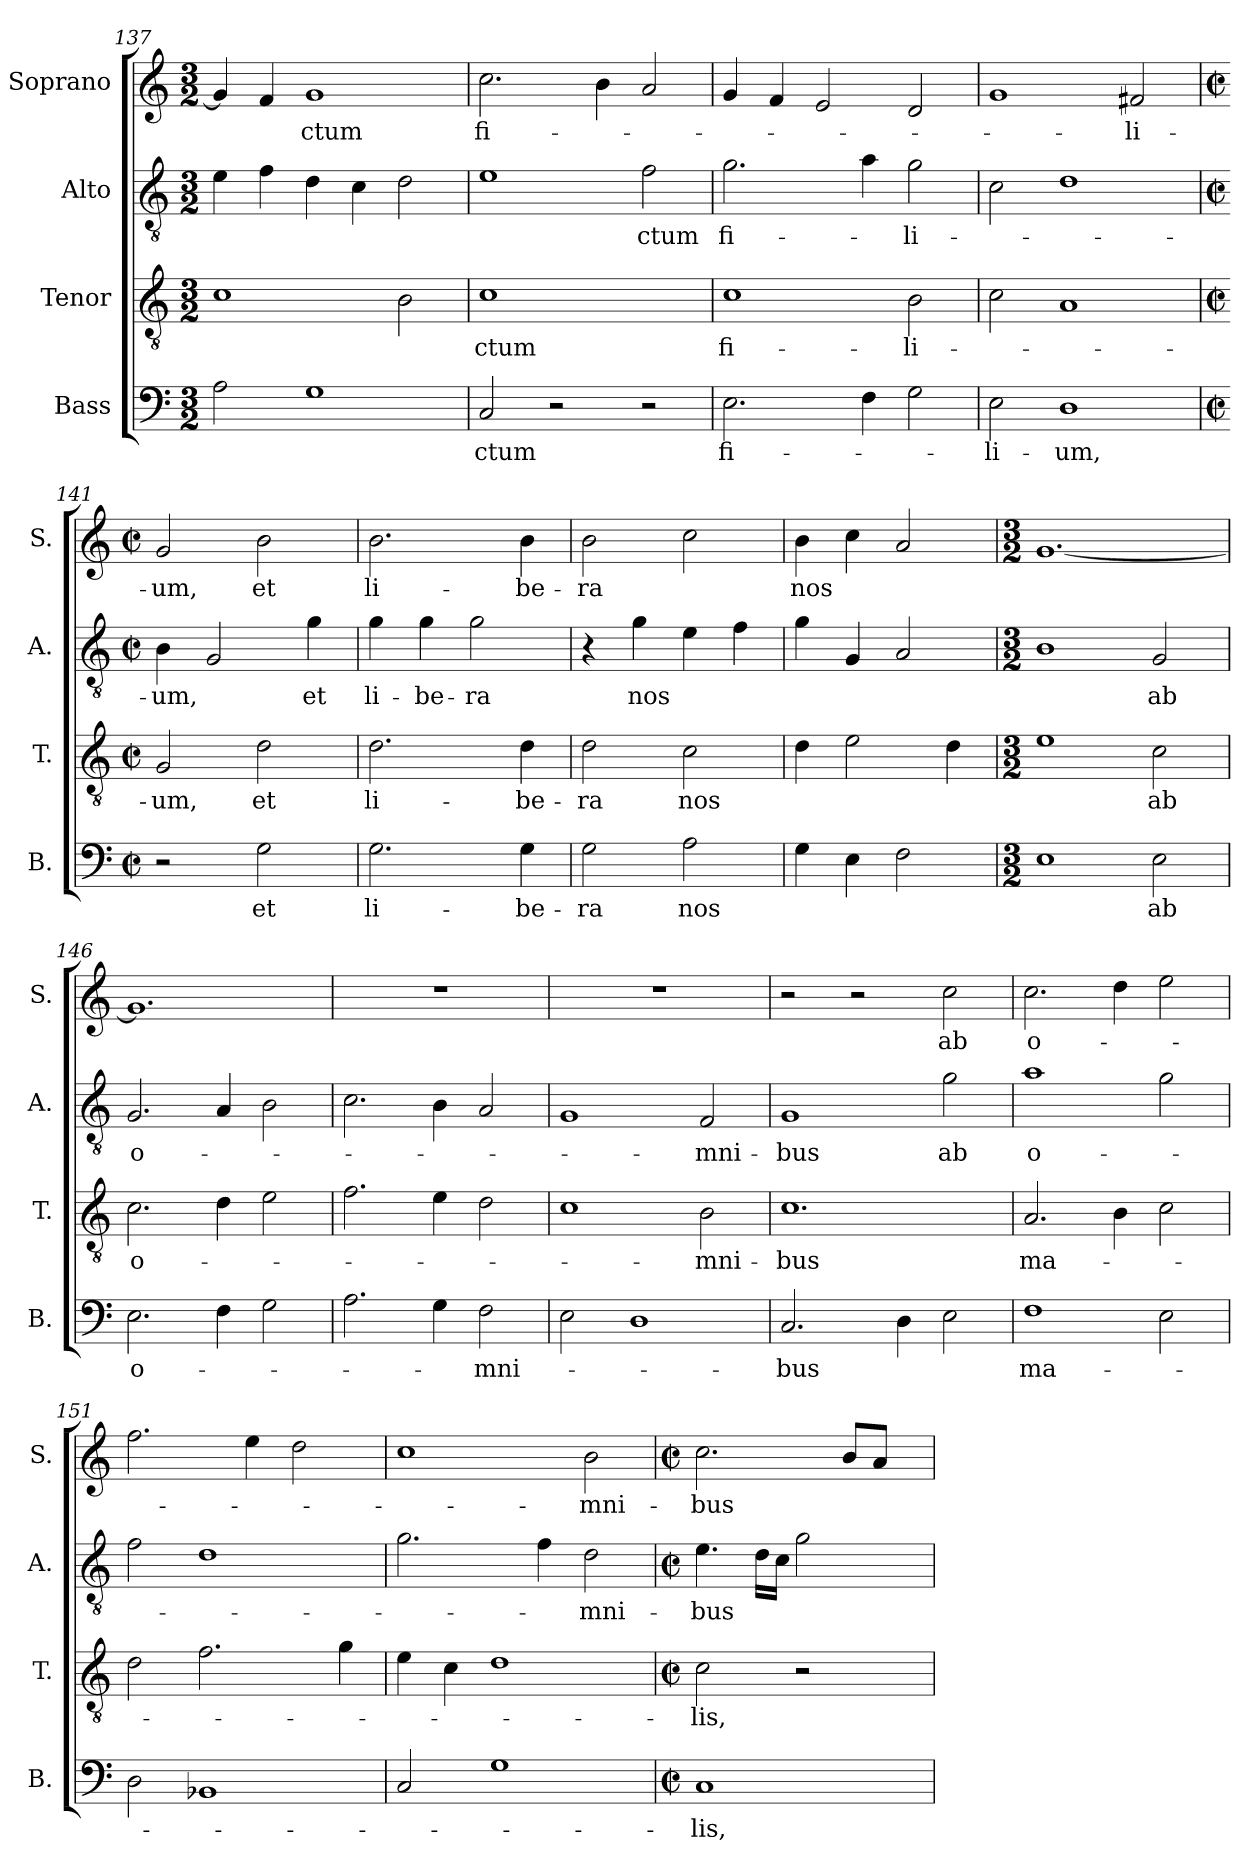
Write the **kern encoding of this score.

**kern	**text	**kern	**text	**kern	**text	**kern	**text
*part4	*part4	*part3	*part3	*part2	*part2	*part1	*part1
*staff4	*staff4	*staff3	*staff3	*staff2	*staff2	*staff1	*staff1
*I"Bass	*	*I"Tenor	*	*I"Alto	*	*I"Soprano	*
*I'B.	*	*I'T.	*	*I'A.	*	*I'S.	*
!!LO:LB:g=z
*clefF4	*	*clefGv2	*	*clefGv2	*	*clefG2	*
*k[]	*	*k[]	*	*k[]	*	*k[]	*
*C:	*	*C:	*	*C:	*	*C:	*
*M3/2	*	*M3/2	*	*M3/2	*	*M3/2	*
=137	=137	=137	=137	=137	=137	=137	=137
2A\	.	1c	.	4e\	.	4g/]	.
.	.	.	.	4f\	.	4f/	.
1G	.	.	.	4d\	.	1g	-ctum
.	.	.	.	4c\	.	.	.
.	.	2B\	.	2d\	.	.	.
=138	=138	=138	=138	=138	=138	=138	=138
2C/	-ctum	1c	-ctum	1e	.	2.cc\	fi-
2r	.	.	.	.	.	.	.
.	.	.	.	.	.	4b\	.
2r	.	2ryy	.	2f\	-ctum	2a/	.
=139	=139	=139	=139	=139	=139	=139	=139
2.E\	fi-	1c	fi-	2.g\	fi-	4g/	.
.	.	.	.	.	.	4f/	.
.	.	.	.	.	.	2e/	.
4F\	.	.	.	4a\	.	.	.
2G\	.	2B\	-li-	2g\	-li-	2d/	.
=140	=140	=140	=140	=140	=140	=140	=140
2E\	-li-	2c\	.	2c\	.	1g	.
1D	-um,	1A	.	1d	.	.	.
.	.	.	.	.	.	2f#X/	-li-
=141	=141	=141	=141	=141	=141	=141	=141
*M2/2	*	*M2/2	*	*M2/2	*	*M2/2	*
*met(c|)	*	*met(c|)	*	*met(c|)	*	*met(c|)	*
2r	.	2G/	-um,	4B\	-um,	2g/	-um,
.	.	.	.	2G/	.	.	.
2G\	et	2d\	et	.	.	2b\	et
.	.	.	.	4g\	et	.	.
=142	=142	=142	=142	=142	=142	=142	=142
2.G\	li-	2.d\	li-	4g\	li-	2.b\	li-
.	.	.	.	4g\	-be-	.	.
.	.	.	.	2g\	-ra	.	.
4G\	-be-	4d\	-be-	.	.	4b\	-be-
=143	=143	=143	=143	=143	=143	=143	=143
2G\	-ra	2d\	-ra	4r	.	2b\	-ra
.	.	.	.	4g\	nos	.	.
2A\	nos	2c\	nos	4e\	.	2cc\	.
.	.	.	.	4f\	.	.	.
=144	=144	=144	=144	=144	=144	=144	=144
4G\	.	4d\	.	4g\	.	4b\	nos
4E\	.	2e\	.	4G/	.	4cc\	.
2F\	.	.	.	2A/	.	2a/	.
.	.	4d\	.	.	.	.	.
!!LO:LB:g=z
=145	=145	=145	=145	=145	=145	=145	=145
*M3/2	*	*M3/2	*	*M3/2	*	*M3/2	*
1E	.	1e	.	1B	.	[1.g	.
2E\	ab	2c\	ab	2G/	ab	.	.
=146	=146	=146	=146	=146	=146	=146	=146
2.E\	o-	2.c\	o-	2.G/	o-	1.g]	.
4F\	.	4d\	.	4A/	.	.	.
2G\	.	2e\	.	2B\	.	.	.
=147	=147	=147	=147	=147	=147	=147	=147
2.A\	.	2.f\	.	2.c\	.	1.r	.
4G\	.	4e\	.	4B\	.	.	.
2F\	-mni-	2d\	.	2A/	.	.	.
=148	=148	=148	=148	=148	=148	=148	=148
2E\	.	1c	.	1G	.	1.r	.
1D	.	.	.	.	.	.	.
.	.	2B\	-mni-	2F/	-mni-	.	.
=149	=149	=149	=149	=149	=149	=149	=149
2.C/	-bus	1.c	-bus	1G	-bus	2r	.
.	.	.	.	.	.	2r	.
4D\	.	.	.	.	.	.	.
2E\	.	.	.	2g\	ab	2cc\	ab
=150	=150	=150	=150	=150	=150	=150	=150
1F	ma-	2.A/	ma-	1a	o-	2.cc\	o-
.	.	4B\	.	.	.	4dd\	.
2E\	.	2c\	.	2g\	.	2ee\	.
=151	=151	=151	=151	=151	=151	=151	=151
2D\	.	2d\	.	2f\	.	2.ff\	.
1BB-X	.	2.f\	.	1d	.	.	.
.	.	.	.	.	.	4ee\	.
.	.	.	.	.	.	2dd\	.
.	.	4g\	.	.	.	.	.
!!LO:PB:g=z
=152	=152	=152	=152	=152	=152	=152	=152
2C/	.	4e\	.	2.g\	.	1cc	.
.	.	4c\	.	.	.	.	.
1G	.	1d	.	.	.	.	.
.	.	.	.	4f\	.	.	.
.	.	.	.	2d\	-mni-	2b\	-mni-
=153	=153	=153	=153	=153	=153	=153	=153
*M2/2	*	*M2/2	*	*M2/2	*	*M2/2	*
*met(c|)	*	*met(c|)	*	*met(c|)	*	*met(c|)	*
*	*	*	*	*^	*	*	*
1C	-lis,	2c\	-lis,	4.e\	1ryy	-bus	2.cc\	-bus
.	.	.	.	16d\LL	.	.	.	.
.	.	.	.	16c\JJ	.	.	.	.
.	.	2r	.	2g\	.	.	.	.
.	.	.	.	.	.	.	8b/L	.
.	.	.	.	.	.	.	8a/J	.
8ryy	.	8ryy	.	8ryy	8ryy	.	8ryy	.
*	*	*	*	*v	*v	*	*	*
=	=	=	=	=	=	=	=
*-	*-	*-	*-	*-	*-	*-	*-
